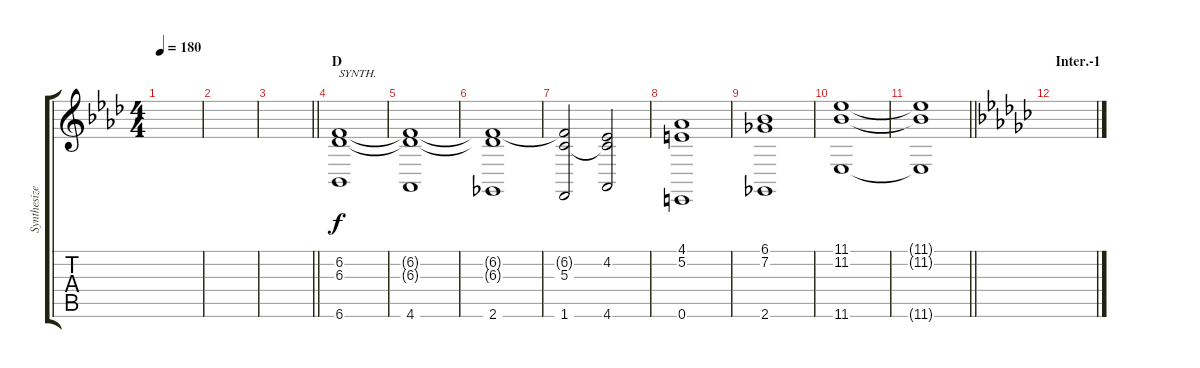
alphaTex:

\track ("Synthesizer" "Synthesize") {instrument pad8sweep}
\staff {score tabs}
\tuning (E4 B3 G3 D3 A2 E2) {hide}
\ts (4 4)
\tempo 180
\clef g2
\ks ab
|
|
\barLineRight lightlight
|
\section ("" "D")
(6.2 6.3 6.6).1{txt "SYNTH."} |
(6.2{t} 6.3{t} 4.6).1 |
(6.2{t} 6.3{t} 2.6).1 |
(6.2{t} 5.3 1.6).2 (4.2 5.3{t} 4.6).2 |
(4.1 5.2 0.6).1 |
(6.1 7.2 2.6).1 |
(11.1 11.2 11.6).1 |
\barLineRight lightlight
(11.1{t} 11.2{t} 11.6{t}).1 |
\section ("" "Inter.-1")
\ks gb
